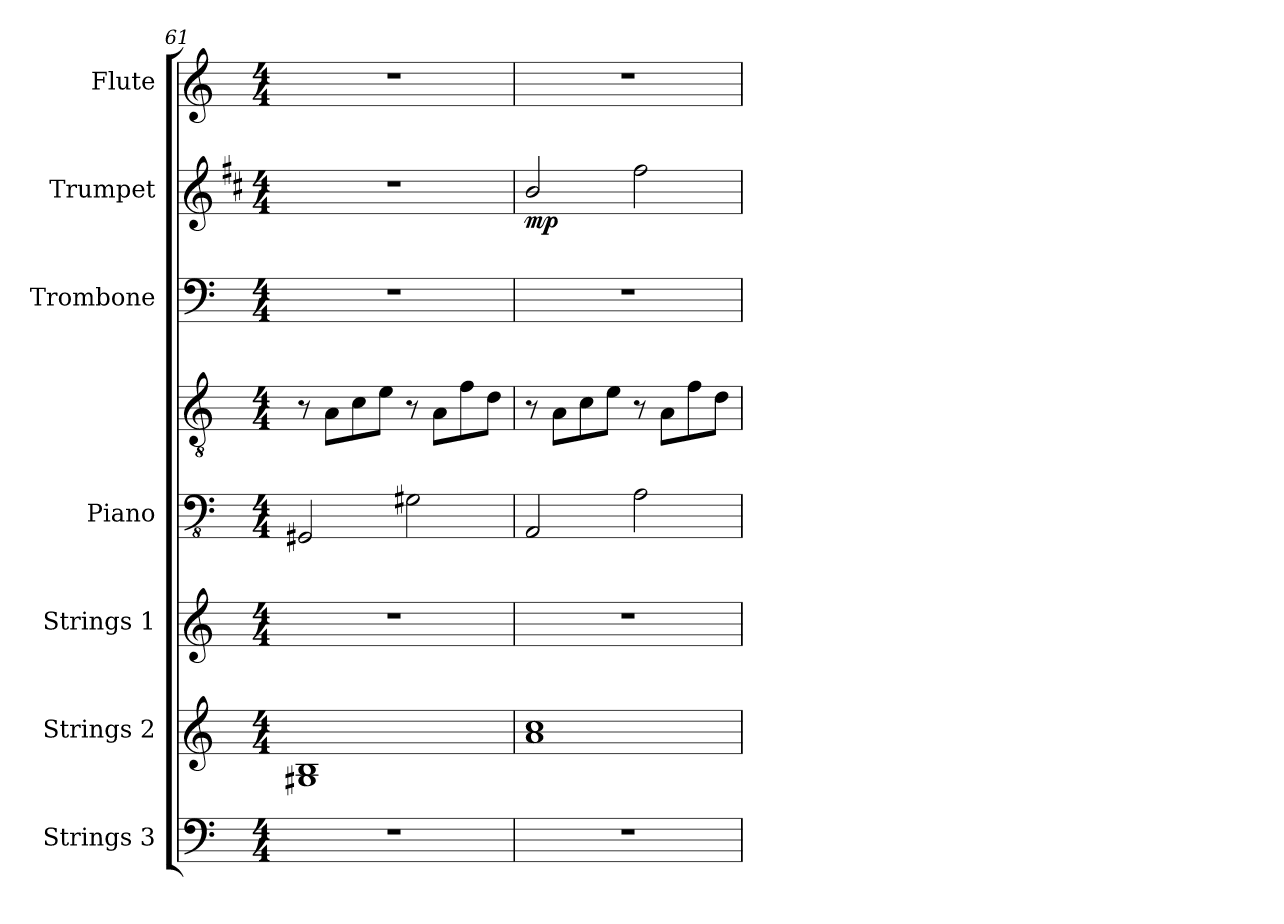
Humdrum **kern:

**kern	**kern	**kern	**kern	**kern	**kern	**kern	**dynam	**kern
*part7	*part6	*part5	*part4	*part4	*part3	*part2	*part2	*part1
*staff8	*staff7	*staff6	*staff5	*staff4	*staff3	*staff2	*staff2	*staff1
*I"Strings 3	*I"Strings 2	*I"Strings 1	*I"Piano	*	*I"Trombone	*I"Trumpet	*	*I"Flute
*I'St. 3	*I'St. 2	*I'St. 1	*I'Pno.	*	*I'Tbn.	*I'Tpt.	*	*I'Fl.
*clefF4	*clefG2	*clefG2	*clefFv4	*clefGv2	*clefF4	*clefG2	*	*clefG2
*	*	*	*	*	*	*ITrd1c2	*	*
*k[]	*k[]	*k[]	*k[]	*k[]	*k[]	*k[]	*	*k[]
*M4/4	*M4/4	*M4/4	*M4/4	*M4/4	*M4/4	*M4/4	*	*M4/4
=61	=61	=61	=61	=61	=61	=61	=61	=61
1r	1G#X 1B	1r	2GGG#X/	8r	1r	1r	.	1r
.	.	.	.	8A\L	.	.	.	.
.	.	.	.	8c\	.	.	.	.
.	.	.	.	8e\J	.	.	.	.
.	.	.	2GG#X\	8r	.	.	.	.
.	.	.	.	8A\L	.	.	.	.
.	.	.	.	8f\	.	.	.	.
.	.	.	.	8d\J	.	.	.	.
!!LO:PB:g=z
=62	=62	=62	=62	=62	=62	=62	=62	=62
!	!	!	!	!	!	!	!LO:DY:b	!
1r	1a 1cc	1r	2AAA/	8r	1r	2a/	mp	1r
.	.	.	.	8A\L	.	.	.	.
.	.	.	.	8c\	.	.	.	.
.	.	.	.	8e\J	.	.	.	.
.	.	.	2AA\	8r	.	2ee\	.	.
.	.	.	.	8A\L	.	.	.	.
.	.	.	.	8f\	.	.	.	.
.	.	.	.	8d\J	.	.	.	.
=	=	=	=	=	=	=	=	=
*-	*-	*-	*-	*-	*-	*-	*-	*-
